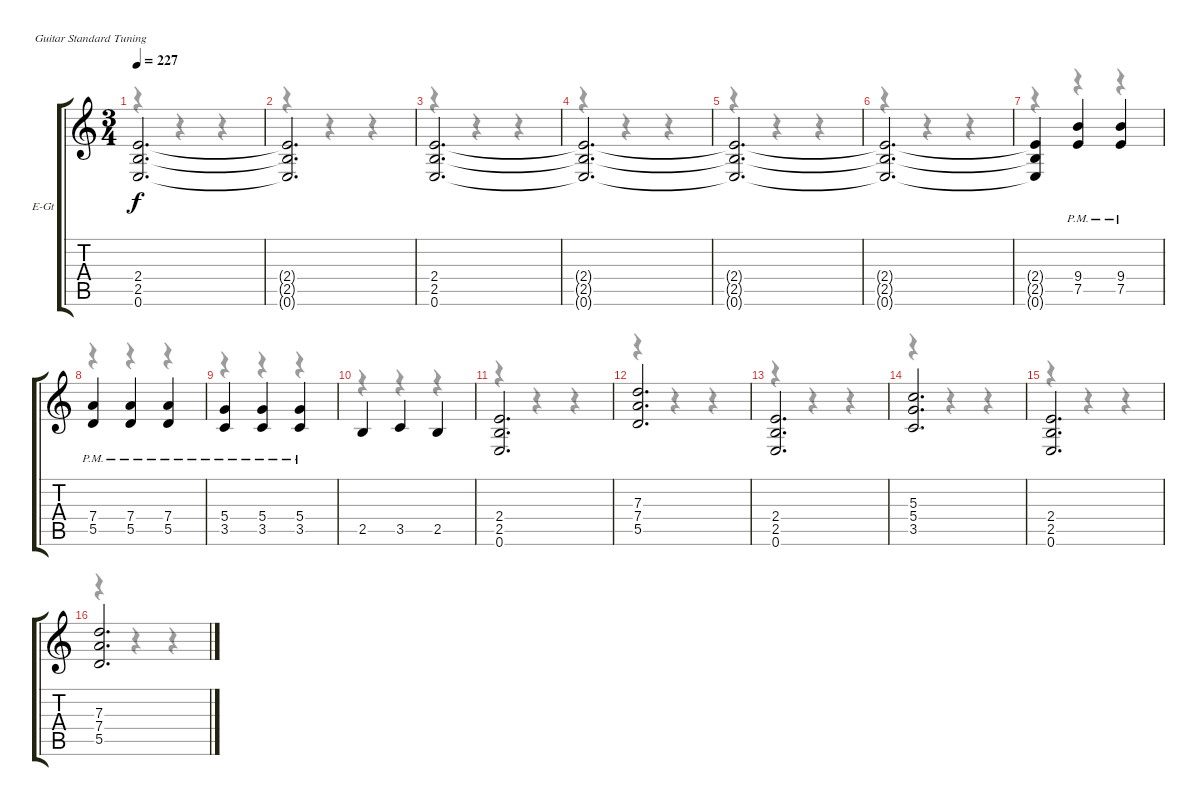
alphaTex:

\bracketExtendMode groupsimilarinstruments
\firstSystemTrackNameOrientation horizontal
\otherSystemsTrackNameOrientation horizontal
\track ("Track 2" "E-Gt") {instrument distortionguitar}
\staff {score tabs}
\tuning (E4 B3 G3 D3 A2 E2)
\voice
\ts (3 4)
\tempo 227
\clef g2
\ks c
(2.4{t} 2.5{t} 0.6{t}).2{d dy f} |
(2.4{t} 2.5{t} 0.6{t}).2{d} |
(2.4 2.5 0.6).2{d} |
(2.4{t} 2.5{t} 0.6{t}).2{d} |
(2.4{t} 2.5{t} 0.6{t}).2{d} |
(2.4{t} 2.5{t} 0.6{t}).2{d} |
(2.4{t} 2.5{t} 0.6{t}).4 (9.4{pm} 7.5{pm}).4 (9.4{pm} 7.5{pm}).4 |
(7.4{pm} 5.5{pm}).4 (7.4{pm} 5.5{pm}).4 (7.4{pm} 5.5{pm}).4 |
(5.4{pm} 3.5{pm}).4 (5.4{pm} 3.5{pm}).4 (5.4{pm} 3.5{pm}).4 |
2.5.4 3.5.4 2.5.4 |
(2.4 2.5 0.6).2{d} |
(7.3 7.4 5.5).2{d} |
(2.4 2.5 0.6).2{d} |
(5.3 5.4 3.5).2{d} |
(2.4 2.5 0.6).2{d} |
(7.3 7.4 5.5).2{d}
\voice
\clef g2
\ottava regular
\simile none
\ks c
r.4{dy mf} r.4 r.4 |
r.4 r.4 r.4 |
r.4 r.4 r.4 |
r.4 r.4 r.4 |
r.4 r.4 r.4 |
r.4 r.4 r.4 |
r.4 r.4 r.4 |
r.4 r.4 r.4 |
r.4 r.4 r.4 |
r.4 r.4 r.4 |
r.4 r.4 r.4 |
r.4 r.4 r.4 |
r.4 r.4 r.4 |
r.4 r.4 r.4 |
r.4 r.4 r.4 |
r.4 r.4 r.4
